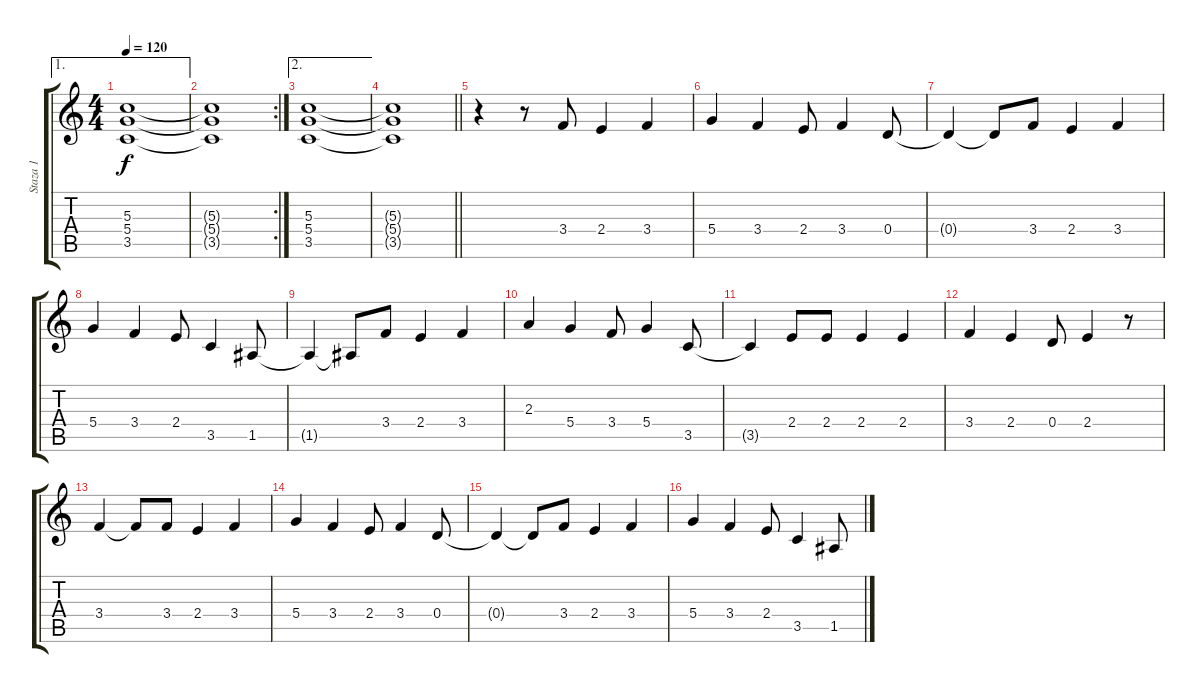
\track ("Staza 1" "Staza 1") {instrument distortionguitar}
\staff {score tabs}
\tuning (E4 B3 G3 D3 A2 E2) {hide}
\ae 1
\ts (4 4)
\tempo 120
\clef g2
\ks c
(5.3 5.4 3.5).1{dy f} |
\rc 2
(5.3{t} 5.4{t} 3.5{t}).1 |
\ae 2
(5.3 5.4 3.5).1 |
\barLineRight lightlight
(5.3{t} 5.4{t} 3.5{t}).1 |
r.4{volume 10} r.8 3.4.8 2.4.4 3.4.4 |
5.4.4 3.4.4 2.4.8 3.4.4 0.4.8 |
0.4{t}.4 0.4{t}.8 3.4.8 2.4.4 3.4.4 |
5.4.4 3.4.4 2.4.8 3.5.4 1.5.8 |
1.5{t}.4 1.5{t}.8 3.4.8 2.4.4 3.4.4 |
2.3.4 5.4.4 3.4.8 5.4.4 3.5.8 |
3.5{t}.4 2.4.8 2.4.8 2.4.4 2.4.4 |
3.4.4 2.4.4 0.4.8 2.4.4 r.8 |
3.4.4 3.4{t}.8 3.4.8 2.4.4 3.4.4 |
5.4.4 3.4.4 2.4.8 3.4.4 0.4.8 |
0.4{t}.4 0.4{t}.8 3.4.8 2.4.4 3.4.4 |
5.4.4 3.4.4 2.4.8 3.5.4 1.5.8
